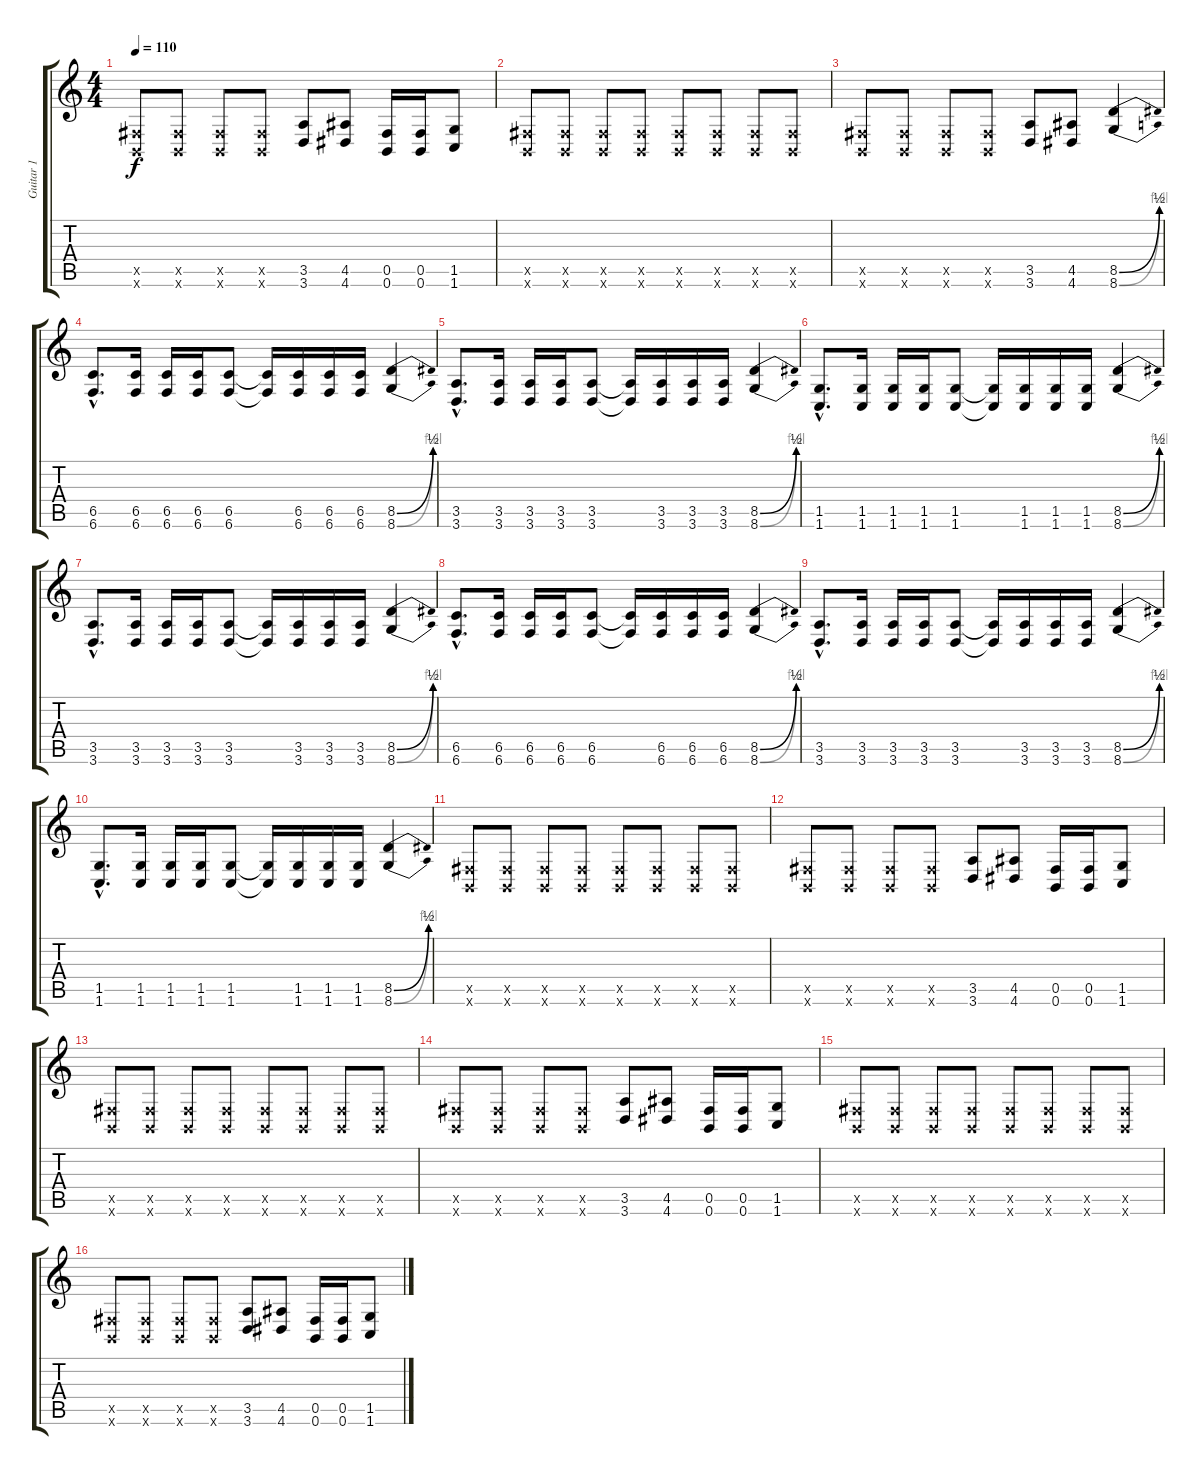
\track ("Guitar 1" "Guitar 1") {instrument distortionguitar}
\staff {score tabs}
\tuning (Db4 Ab3 E3 B2 Gb2 B1) {hide}
\ts (4 4)
\tempo 110
\clef g2
\ks c
(0.5{x} 0.6{x}).8{dy f} (0.5{x} 0.6{x}).8 (0.5{x} 0.6{x}).8 (0.5{x} 0.6{x}).8 (3.5 3.6).8 (4.5 4.6).8 (0.5 0.6).16 (0.5 0.6).16 (1.5 1.6).8 |
(0.5{x} 0.6{x}).8 (0.5{x} 0.6{x}).8 (0.5{x} 0.6{x}).8 (0.5{x} 0.6{x}).8 (0.5{x} 0.6{x}).8 (0.5{x} 0.6{x}).8 (0.5{x} 0.6{x}).8 (0.5{x} 0.6{x}).8 |
(0.5{x} 0.6{x}).8 (0.5{x} 0.6{x}).8 (0.5{x} 0.6{x}).8 (0.5{x} 0.6{x}).8 (3.5 3.6).8 (4.5 4.6).8 (8.5{be (bend 0 0 60 2)} 8.6{be (bend 0 0 60 4)}).4 |
(6.5{hac} 6.6{hac}).8{d} (6.5 6.6).16 (6.5 6.6).16 (6.5 6.6).16 (6.5 6.6).8 (6.5{t} 6.6{t}).16 (6.5 6.6).16 (6.5 6.6).16 (6.5 6.6).16 (8.5{be (bend 0 0 60 2)} 8.6{be (bend 0 0 60 4)}).4 |
(3.5{hac} 3.6{hac}).8{d} (3.5 3.6).16 (3.5 3.6).16 (3.5 3.6).16 (3.5 3.6).8 (3.5{t} 3.6{t}).16 (3.5 3.6).16 (3.5 3.6).16 (3.5 3.6).16 (8.5{be (bend 0 0 60 2)} 8.6{be (bend 0 0 60 4)}).4 |
(1.5{hac} 1.6{hac}).8{d} (1.5 1.6).16 (1.5 1.6).16 (1.5 1.6).16 (1.5 1.6).8 (1.5{t} 1.6{t}).16 (1.5 1.6).16 (1.5 1.6).16 (1.5 1.6).16 (8.5{be (bend 0 0 60 2)} 8.6{be (bend 0 0 60 4)}).4 |
(3.5{hac} 3.6{hac}).8{d} (3.5 3.6).16 (3.5 3.6).16 (3.5 3.6).16 (3.5 3.6).8 (3.5{t} 3.6{t}).16 (3.5 3.6).16 (3.5 3.6).16 (3.5 3.6).16 (8.5{be (bend 0 0 60 2)} 8.6{be (bend 0 0 60 4)}).4 |
(6.5{hac} 6.6{hac}).8{d} (6.5 6.6).16 (6.5 6.6).16 (6.5 6.6).16 (6.5 6.6).8 (6.5{t} 6.6{t}).16 (6.5 6.6).16 (6.5 6.6).16 (6.5 6.6).16 (8.5{be (bend 0 0 60 2)} 8.6{be (bend 0 0 60 4)}).4 |
(3.5{hac} 3.6{hac}).8{d} (3.5 3.6).16 (3.5 3.6).16 (3.5 3.6).16 (3.5 3.6).8 (3.5{t} 3.6{t}).16 (3.5 3.6).16 (3.5 3.6).16 (3.5 3.6).16 (8.5{be (bend 0 0 60 2)} 8.6{be (bend 0 0 60 4)}).4 |
(1.5{hac} 1.6{hac}).8{d} (1.5 1.6).16 (1.5 1.6).16 (1.5 1.6).16 (1.5 1.6).8 (1.5{t} 1.6{t}).16 (1.5 1.6).16 (1.5 1.6).16 (1.5 1.6).16 (8.5{be (bend 0 0 60 2)} 8.6{be (bend 0 0 60 4)}).4 |
(0.5{x} 0.6{x}).8 (0.5{x} 0.6{x}).8 (0.5{x} 0.6{x}).8 (0.5{x} 0.6{x}).8 (0.5{x} 0.6{x}).8 (0.5{x} 0.6{x}).8 (0.5{x} 0.6{x}).8 (0.5{x} 0.6{x}).8 |
(0.5{x} 0.6{x}).8 (0.5{x} 0.6{x}).8 (0.5{x} 0.6{x}).8 (0.5{x} 0.6{x}).8 (3.5 3.6).8 (4.5 4.6).8 (0.5 0.6).16 (0.5 0.6).16 (1.5 1.6).8 |
(0.5{x} 0.6{x}).8 (0.5{x} 0.6{x}).8 (0.5{x} 0.6{x}).8 (0.5{x} 0.6{x}).8 (0.5{x} 0.6{x}).8 (0.5{x} 0.6{x}).8 (0.5{x} 0.6{x}).8 (0.5{x} 0.6{x}).8 |
(0.5{x} 0.6{x}).8 (0.5{x} 0.6{x}).8 (0.5{x} 0.6{x}).8 (0.5{x} 0.6{x}).8 (3.5 3.6).8 (4.5 4.6).8 (0.5 0.6).16 (0.5 0.6).16 (1.5 1.6).8 |
(0.5{x} 0.6{x}).8 (0.5{x} 0.6{x}).8 (0.5{x} 0.6{x}).8 (0.5{x} 0.6{x}).8 (0.5{x} 0.6{x}).8 (0.5{x} 0.6{x}).8 (0.5{x} 0.6{x}).8 (0.5{x} 0.6{x}).8 |
(0.5{x} 0.6{x}).8 (0.5{x} 0.6{x}).8 (0.5{x} 0.6{x}).8 (0.5{x} 0.6{x}).8 (3.5 3.6).8 (4.5 4.6).8 (0.5 0.6).16 (0.5 0.6).16 (1.5 1.6).8
